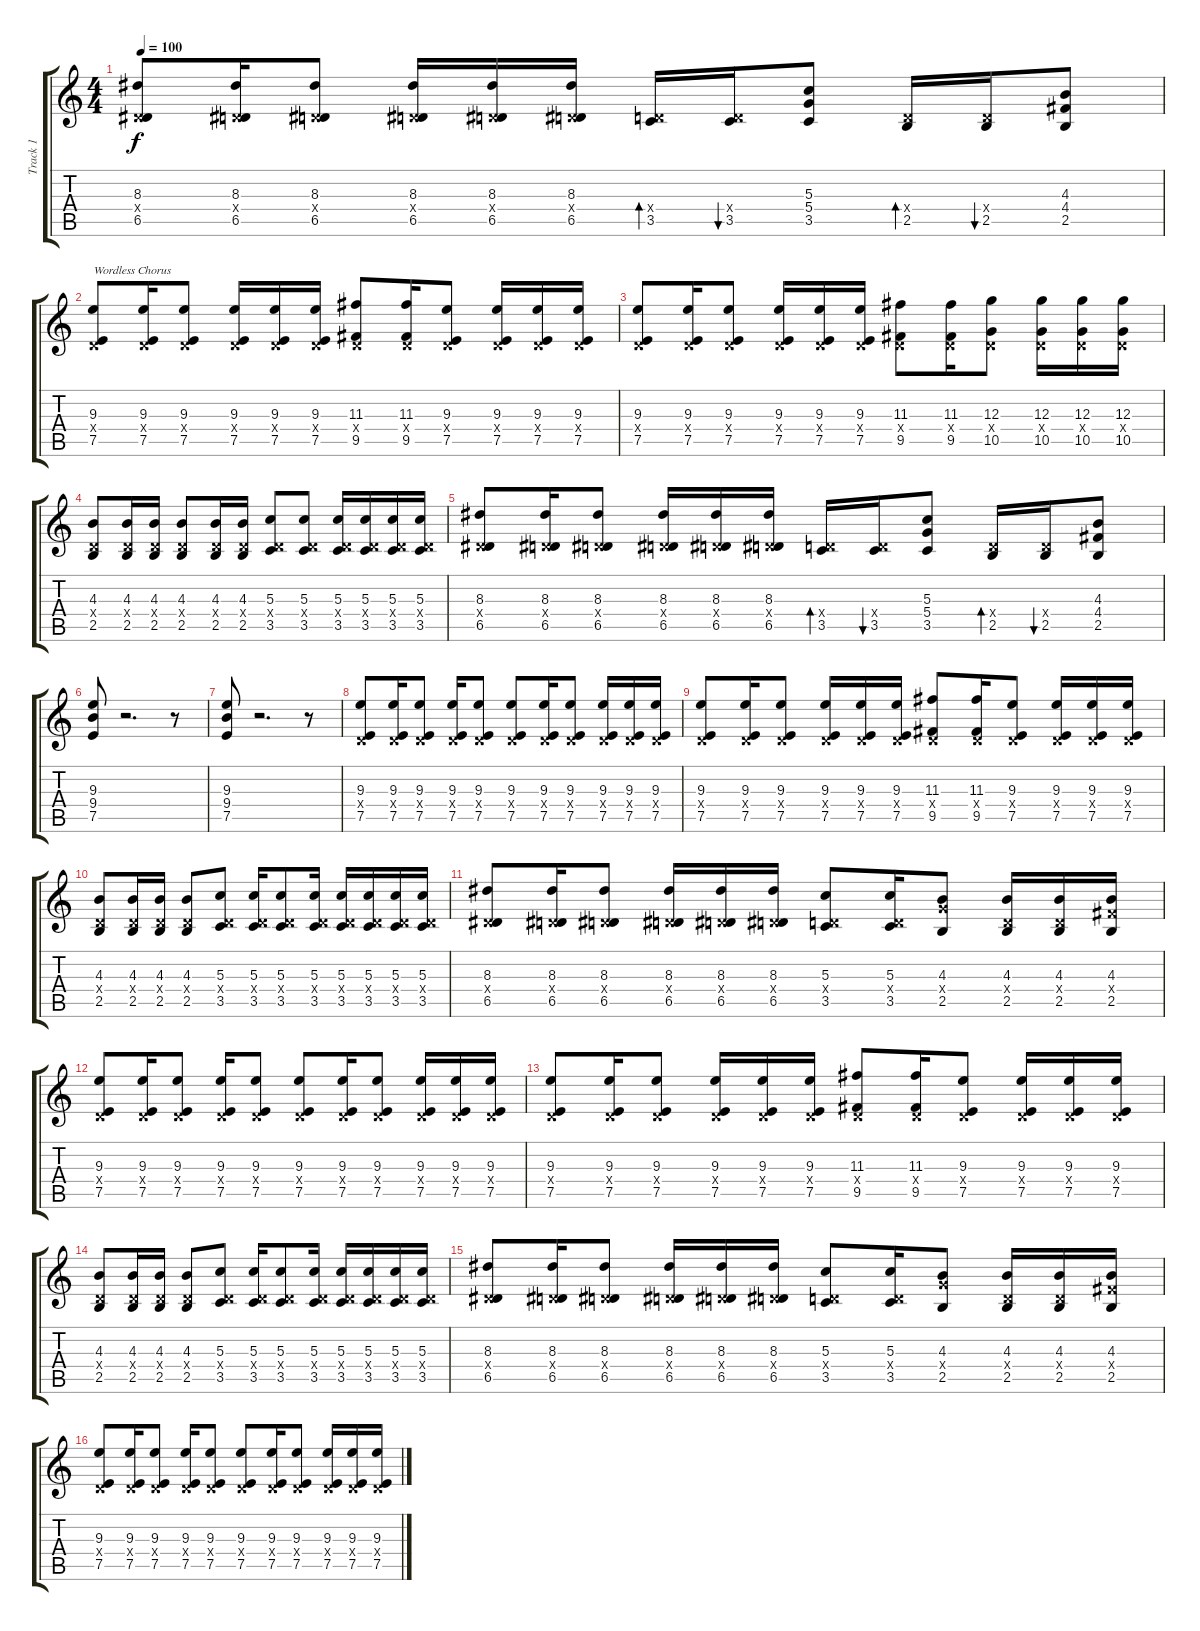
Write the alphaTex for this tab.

\track ("Track 1" "Track 1") {instrument acousticguitarnylon}
\staff {score tabs}
\tuning (E4 B3 G3 D3 A2 E2) {hide}
\ts (4 4)
\tempo 100
\clef g2
\ks c
(8.3 0.4{x} 6.5).8{dy f} (8.3 0.4{x} 6.5).16 (8.3 0.4{x} 6.5).8 (8.3 0.4{x} 6.5).16 (8.3 0.4{x} 6.5).16 (8.3 0.4{x} 6.5).16 (0.4{x} 3.5).16{bd 60} (0.4{x} 3.5).16{bu 60} (5.3 5.4 3.5).8 (0.4{x} 2.5).16{bd 60} (0.4{x} 2.5).16{bu 60} (4.3 4.4 2.5).8 |
(9.3 0.4{x} 7.5).8{txt "Wordless Chorus"} (9.3 0.4{x} 7.5).16 (9.3 0.4{x} 7.5).8 (9.3 0.4{x} 7.5).16 (9.3 0.4{x} 7.5).16 (9.3 0.4{x} 7.5).16 (11.3 0.4{x} 9.5).8 (11.3 0.4{x} 9.5).16 (9.3 0.4{x} 7.5).8 (9.3 0.4{x} 7.5).16 (9.3 0.4{x} 7.5).16 (9.3 0.4{x} 7.5).16 |
(9.3 0.4{x} 7.5).8 (9.3 0.4{x} 7.5).16 (9.3 0.4{x} 7.5).8 (9.3 0.4{x} 7.5).16 (9.3 0.4{x} 7.5).16 (9.3 0.4{x} 7.5).16 (11.3 0.4{x} 9.5).8 (11.3 0.4{x} 9.5).16 (12.3 0.4{x} 10.5).8 (12.3 0.4{x} 10.5).16 (12.3 0.4{x} 10.5).16 (12.3 0.4{x} 10.5).16 |
(4.3 0.4{x} 2.5).8 (4.3 0.4{x} 2.5).16 (4.3 0.4{x} 2.5).16 (4.3 0.4{x} 2.5).8 (4.3 0.4{x} 2.5).16 (4.3 0.4{x} 2.5).16 (5.3 0.4{x} 3.5).8 (5.3 0.4{x} 3.5).8 (5.3 0.4{x} 3.5).16 (5.3 0.4{x} 3.5).16 (5.3 0.4{x} 3.5).16 (5.3 0.4{x} 3.5).16 |
(8.3 0.4{x} 6.5).8 (8.3 0.4{x} 6.5).16 (8.3 0.4{x} 6.5).8 (8.3 0.4{x} 6.5).16 (8.3 0.4{x} 6.5).16 (8.3 0.4{x} 6.5).16 (0.4{x} 3.5).16{bd 60} (0.4{x} 3.5).16{bu 60} (5.3 5.4 3.5).8 (0.4{x} 2.5).16{bd 60} (0.4{x} 2.5).16{bu 60} (4.3 4.4 2.5).8 |
(9.3 9.4 7.5).8 r.2{d} r.8 |
(9.3 9.4 7.5).8 r.2{d} r.8 |
(9.3 0.4{x} 7.5).8{instrument acousticguitarnylon} (9.3 0.4{x} 7.5).16 (9.3 0.4{x} 7.5).8 (9.3 0.4{x} 7.5).16 (9.3 0.4{x} 7.5).8 (9.3 0.4{x} 7.5).8 (9.3 0.4{x} 7.5).16 (9.3 0.4{x} 7.5).8 (9.3 0.4{x} 7.5).16 (9.3 0.4{x} 7.5).16 (9.3 0.4{x} 7.5).16 |
(9.3 0.4{x} 7.5).8 (9.3 0.4{x} 7.5).16 (9.3 0.4{x} 7.5).8 (9.3 0.4{x} 7.5).16 (9.3 0.4{x} 7.5).16 (9.3 0.4{x} 7.5).16 (11.3 0.4{x} 9.5).8 (11.3 0.4{x} 9.5).16 (9.3 0.4{x} 7.5).8 (9.3 0.4{x} 7.5).16 (9.3 0.4{x} 7.5).16 (9.3 0.4{x} 7.5).16 |
(4.3 0.4{x} 2.5).8 (4.3 0.4{x} 2.5).16 (4.3 0.4{x} 2.5).16 (4.3 0.4{x} 2.5).8 (5.3 0.4{x} 3.5).8 (5.3 0.4{x} 3.5).16 (5.3 0.4{x} 3.5).8 (5.3 0.4{x} 3.5).16 (5.3 0.4{x} 3.5).16 (5.3 0.4{x} 3.5).16 (5.3 0.4{x} 3.5).16 (5.3 0.4{x} 3.5).16 |
(8.3 0.4{x} 6.5).8 (8.3 0.4{x} 6.5).16 (8.3 0.4{x} 6.5).8 (8.3 0.4{x} 6.5).16 (8.3 0.4{x} 6.5).16 (8.3 0.4{x} 6.5).16 (5.3 0.4{x} 3.5).8 (5.3 0.4{x} 3.5).16 (4.3 5.4{x} 2.5).8 (4.3 0.4{x} 2.5).16 (4.3 0.4{x} 2.5).16 (4.3 4.4{x} 2.5).16 |
(9.3 0.4{x} 7.5).8 (9.3 0.4{x} 7.5).16 (9.3 0.4{x} 7.5).8 (9.3 0.4{x} 7.5).16 (9.3 0.4{x} 7.5).8 (9.3 0.4{x} 7.5).8 (9.3 0.4{x} 7.5).16 (9.3 0.4{x} 7.5).8 (9.3 0.4{x} 7.5).16 (9.3 0.4{x} 7.5).16 (9.3 0.4{x} 7.5).16 |
(9.3 0.4{x} 7.5).8 (9.3 0.4{x} 7.5).16 (9.3 0.4{x} 7.5).8 (9.3 0.4{x} 7.5).16 (9.3 0.4{x} 7.5).16 (9.3 0.4{x} 7.5).16 (11.3 0.4{x} 9.5).8 (11.3 0.4{x} 9.5).16 (9.3 0.4{x} 7.5).8 (9.3 0.4{x} 7.5).16 (9.3 0.4{x} 7.5).16 (9.3 0.4{x} 7.5).16 |
(4.3 0.4{x} 2.5).8 (4.3 0.4{x} 2.5).16 (4.3 0.4{x} 2.5).16 (4.3 0.4{x} 2.5).8 (5.3 0.4{x} 3.5).8 (5.3 0.4{x} 3.5).16 (5.3 0.4{x} 3.5).8 (5.3 0.4{x} 3.5).16 (5.3 0.4{x} 3.5).16 (5.3 0.4{x} 3.5).16 (5.3 0.4{x} 3.5).16 (5.3 0.4{x} 3.5).16 |
(8.3 0.4{x} 6.5).8 (8.3 0.4{x} 6.5).16 (8.3 0.4{x} 6.5).8 (8.3 0.4{x} 6.5).16 (8.3 0.4{x} 6.5).16 (8.3 0.4{x} 6.5).16 (5.3 0.4{x} 3.5).8 (5.3 0.4{x} 3.5).16 (4.3 5.4{x} 2.5).8 (4.3 0.4{x} 2.5).16 (4.3 0.4{x} 2.5).16 (4.3 4.4{x} 2.5).16 |
(9.3 0.4{x} 7.5).8 (9.3 0.4{x} 7.5).16 (9.3 0.4{x} 7.5).8 (9.3 0.4{x} 7.5).16 (9.3 0.4{x} 7.5).8 (9.3 0.4{x} 7.5).8 (9.3 0.4{x} 7.5).16 (9.3 0.4{x} 7.5).8 (9.3 0.4{x} 7.5).16 (9.3 0.4{x} 7.5).16 (9.3 0.4{x} 7.5).16
